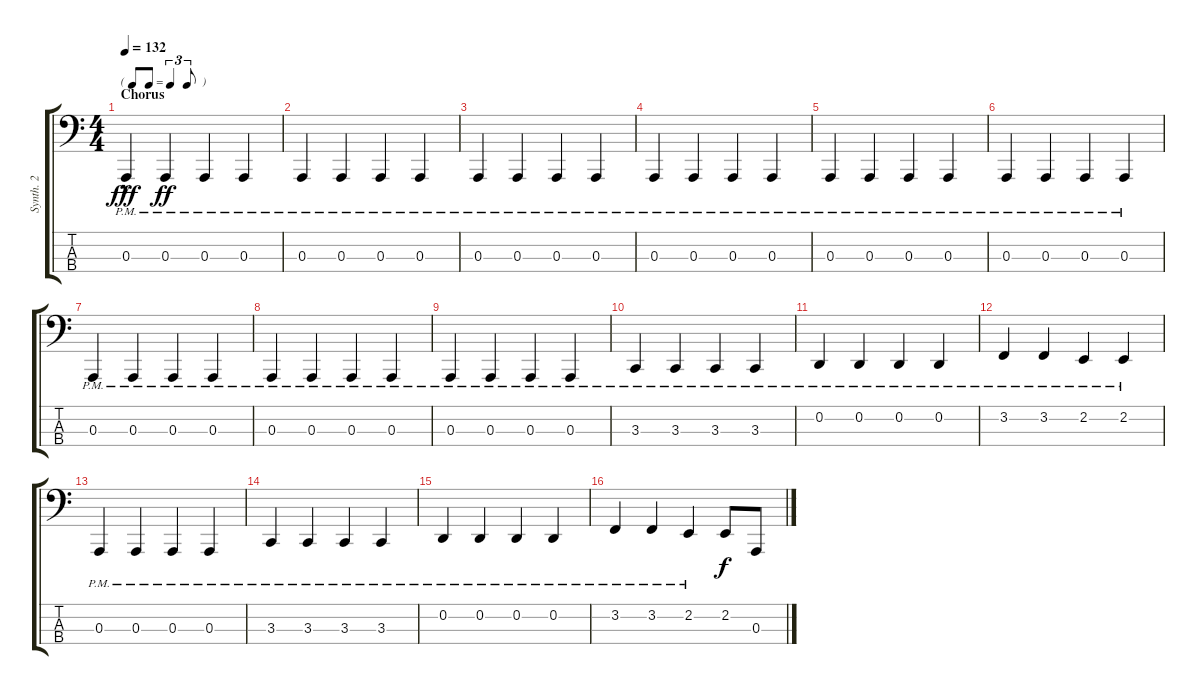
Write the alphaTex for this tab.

\track ("Synth. 2" "Synth. 2") {instrument lead2sawtooth}
\staff {score tabs}
\tuning (G2 D2 A1 E1) {hide}
\ts (4 4)
\tf triplet8th
\section ("" "Chorus")
\tempo 132
\clef f4
\ks c
0.3{hac pm}.4{dy fff volume 13} 0.3{pm}.4{dy ff} 0.3{pm}.4 0.3{pm}.4 |
0.3{pm}.4 0.3{pm}.4 0.3{pm}.4 0.3{pm}.4 |
0.3{pm}.4 0.3{pm}.4 0.3{pm}.4 0.3{pm}.4 |
0.3{pm}.4 0.3{pm}.4 0.3{pm}.4 0.3{pm}.4 |
0.3{pm}.4 0.3{pm}.4 0.3{pm}.4 0.3{pm}.4 |
0.3{pm}.4 0.3{pm}.4 0.3{pm}.4 0.3{pm}.4 |
0.3{pm}.4 0.3{pm}.4 0.3{pm}.4 0.3{pm}.4 |
0.3{pm}.4 0.3{pm}.4 0.3{pm}.4 0.3{pm}.4 |
0.3{pm}.4 0.3{pm}.4 0.3{pm}.4 0.3{pm}.4 |
3.3{pm}.4 3.3{pm}.4 3.3{pm}.4 3.3{pm}.4 |
0.2{pm}.4 0.2{pm}.4 0.2{pm}.4 0.2{pm}.4 |
3.2{pm}.4 3.2{pm}.4 2.2{pm}.4 2.2{pm}.4 |
0.3{pm}.4 0.3{pm}.4 0.3{pm}.4 0.3{pm}.4 |
3.3{pm}.4 3.3{pm}.4 3.3{pm}.4 3.3{pm}.4 |
0.2{pm}.4 0.2{pm}.4 0.2{pm}.4 0.2{pm}.4 |
3.2{pm}.4 3.2{pm}.4 2.2{pm}.4 2.2.8{dy f} 0.3.8
